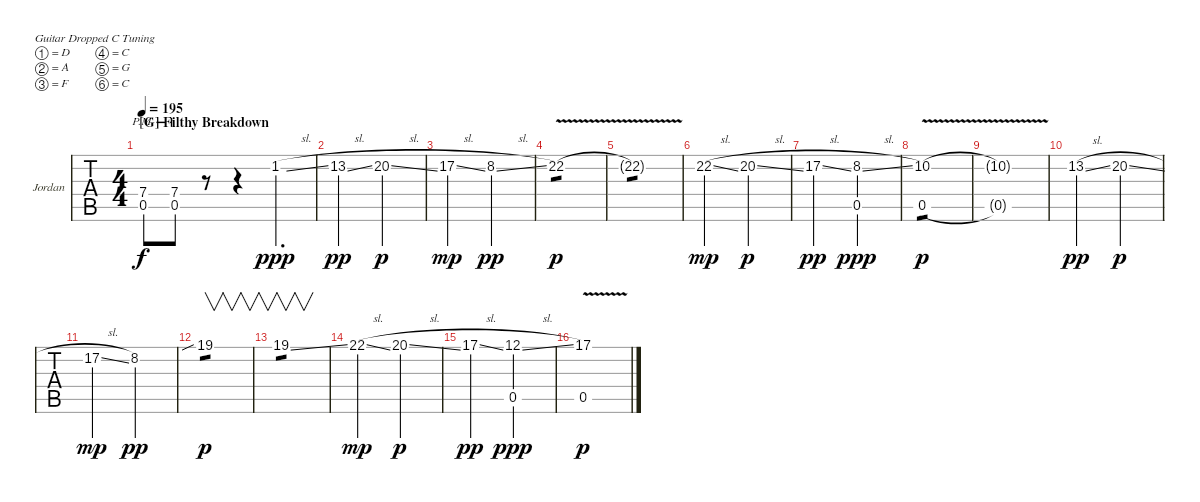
\bracketExtendMode groupsimilarinstruments
\firstSystemTrackNameOrientation horizontal
\otherSystemsTrackNameOrientation horizontal
\track ("Jordan" "Jordan") {instrument electricguitarclean}
\staff {tabs}
\tuning (D4 A3 F3 C3 G2 C2)
\ts (4 4)
\section ("G" "Filthy Breakdown")
\tempo 195
\clef g2
\scale
0.423741
\ks c
(0.5{pm} 7.4{pm}).8{dy f} (7.4{pm} 0.5{pm}).8 r.8 r.4 1.2{sl}.4{d dy ppp} |
\scale
0.33609 13.2{sl}.2{dy pp} 20.2{sl}.2{dy p} |
\scale
0.240413 17.2{sl}.2{dy mp} 8.2{sl}.2{dy pp} |
\scale
0.285352 22.2{v}.1{tp 1 dy p} |
\scale
0.249815 22.2{v t}.1{tp 1} |
\scale
0.464776 22.2{sl}.2{dy mp} 20.2{sl}.2{dy p} |
\scale
0.536088 17.2{sl}.2{dy pp} (8.2{sl} 0.5).2{dy ppp} |
\scale
0.248388 (10.2{v} 0.5).1{tp 1 dy p} |
\scale
0.215714 (10.2{v t} 0.5{t}).1 |
\scale
0.535 13.2{sl}.2{dy pp} 20.2{sl}.2{dy p} |
\scale
0.464992 17.2{sl}.2{dy mp} 8.2.2{dy pp} |
\scale
0.281072 19.1{sib}.1{v tp 1 dy p} |
\scale
0.254098 19.1{ss}.1{v tp 1} |
\scale
0.464776 22.1{sl}.2{dy mp} 20.1{sl}.2{dy p} |
\scale
0.536088 17.1{sl}.2{dy pp} (12.1{sl} 0.5).2{dy ppp} |
\scale
0.244105 (17.1{v} 0.5).1{dy p}
